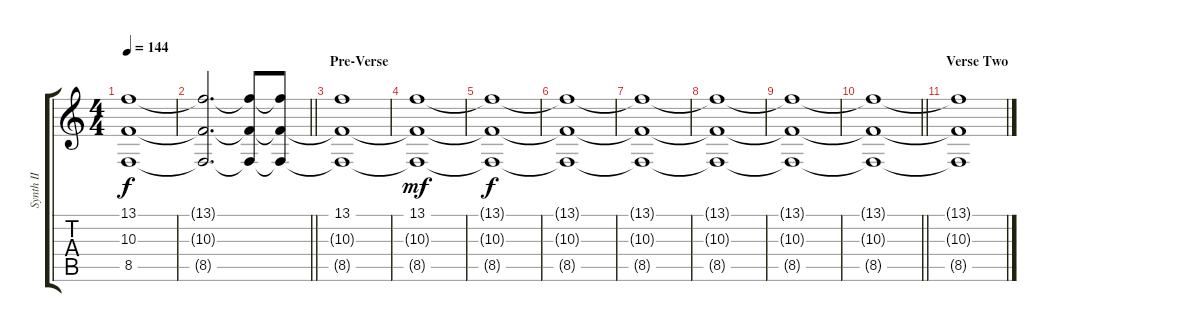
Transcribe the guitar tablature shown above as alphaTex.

\track ("Synth II" "Synth II") {instrument stringensemble2}
\staff {score tabs}
\tuning (E4 B3 G3 D3 A2 E2) {hide}
\ts (4 4)
\tempo 144
\clef g2
\ks c
(13.1{t} 10.3{t} 8.5{t}).1{dy f} |
\barLineRight lightlight
(13.1{t} 10.3{t} 8.5{t}).2{d} (13.1{t} 10.3{t} 8.5{t}).8 (13.1{t} 10.3{t} 8.5{t}).8{volume 8 instrument stringensemble1} |
\section ("" "Pre-Verse")
(13.1 10.3{t} 8.5{t}).1{volume 6} |
(13.1 10.3{t} 8.5{t}).1{dy mf} |
(13.1{t} 10.3{t} 8.5{t}).1{dy f} |
(13.1{t} 10.3{t} 8.5{t}).1 |
(13.1{t} 10.3{t} 8.5{t}).1 |
(13.1{t} 10.3{t} 8.5{t}).1 |
(13.1{t} 10.3{t} 8.5{t}).1 |
\barLineRight lightlight
(13.1{t} 10.3{t} 8.5{t}).1 |
\section ("" "Verse Two")
(13.1{t} 10.3{t} 8.5{t}).1{volume 0}
